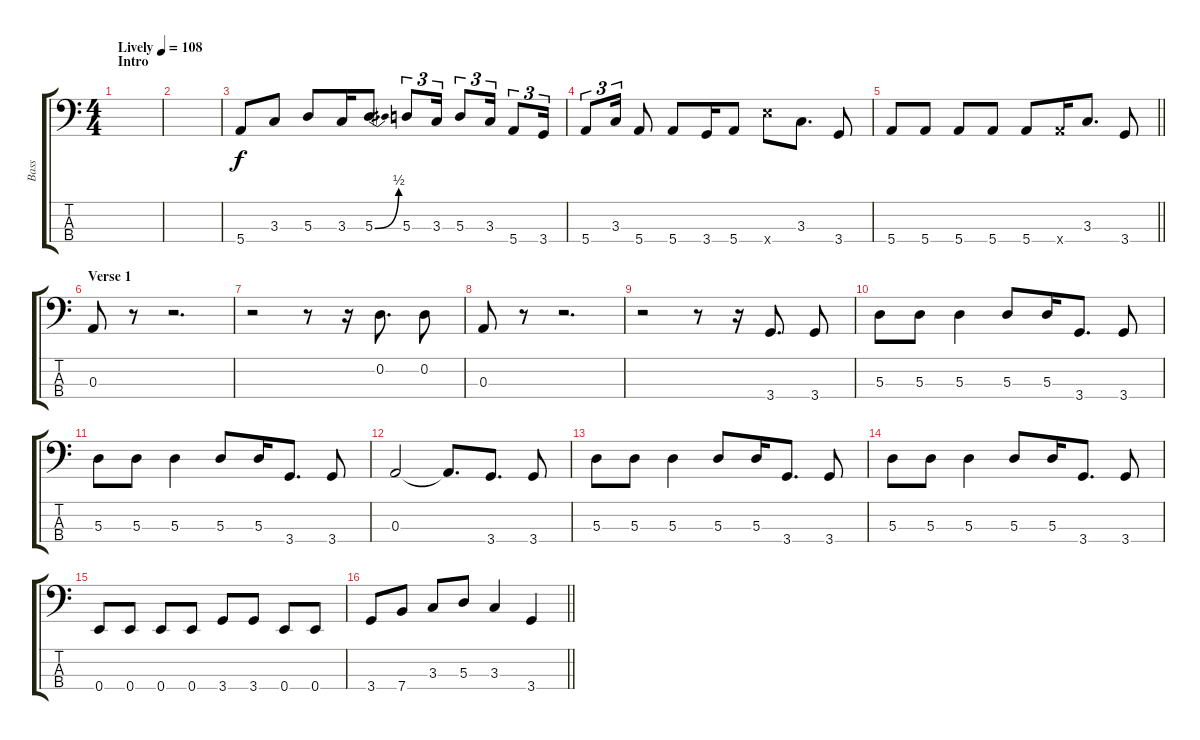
\track ("Bass" "Bass") {instrument electricbassfinger}
\staff {score tabs}
\tuning (G2 D2 A1 E1) {hide}
\ts (4 4)
\section ("" "Intro")
\tempo (108 "Lively")
\clef f4
\ks c
|
|
5.4.8 3.3.8 5.3.8 3.3.16 5.3{be (bend 0 0 60 2)}.8{d} 5.3.8{tu (3 2)} 3.3.16{tu (3 2)} 5.3.8{tu (3 2)} 3.3.16{tu (3 2)} 5.4.8{tu (3 2)} 3.4.16{tu (3 2)} |
5.4.8{tu (3 2)} 3.3.16{tu (3 2)} 5.4.8 5.4.8 3.4.16 5.4.8 12.4{x}.8 3.3.8{d} 3.4.8 |
\barLineRight lightlight
5.4.8 5.4.8 5.4.8 5.4.8 5.4.8 5.4{x}.16 3.3.8{d} 3.4.8 |
\section ("" "Verse 1")
0.3.8 r.8 r.2{d} |
r.2 r.8 r.16 0.2.8{d} 0.2.8 |
0.3.8 r.8 r.2{d} |
r.2 r.8 r.16 3.4.8{d} 3.4.8 |
5.3.8 5.3.8 5.3.4 5.3.8 5.3.16 3.4.8{d} 3.4.8 |
5.3.8 5.3.8 5.3.4 5.3.8 5.3.16 3.4.8{d} 3.4.8 |
0.3.2 0.3{t}.8{d} 3.4.8{d} 3.4.8 |
5.3.8 5.3.8 5.3.4 5.3.8 5.3.16 3.4.8{d} 3.4.8 |
5.3.8 5.3.8 5.3.4 5.3.8 5.3.16 3.4.8{d} 3.4.8 |
0.4.8 0.4.8 0.4.8 0.4.8 3.4.8 3.4.8 0.4.8 0.4.8 |
\barLineRight lightlight
3.4.8 7.4.8 3.3.8 5.3.8 3.3.4 3.4.4
